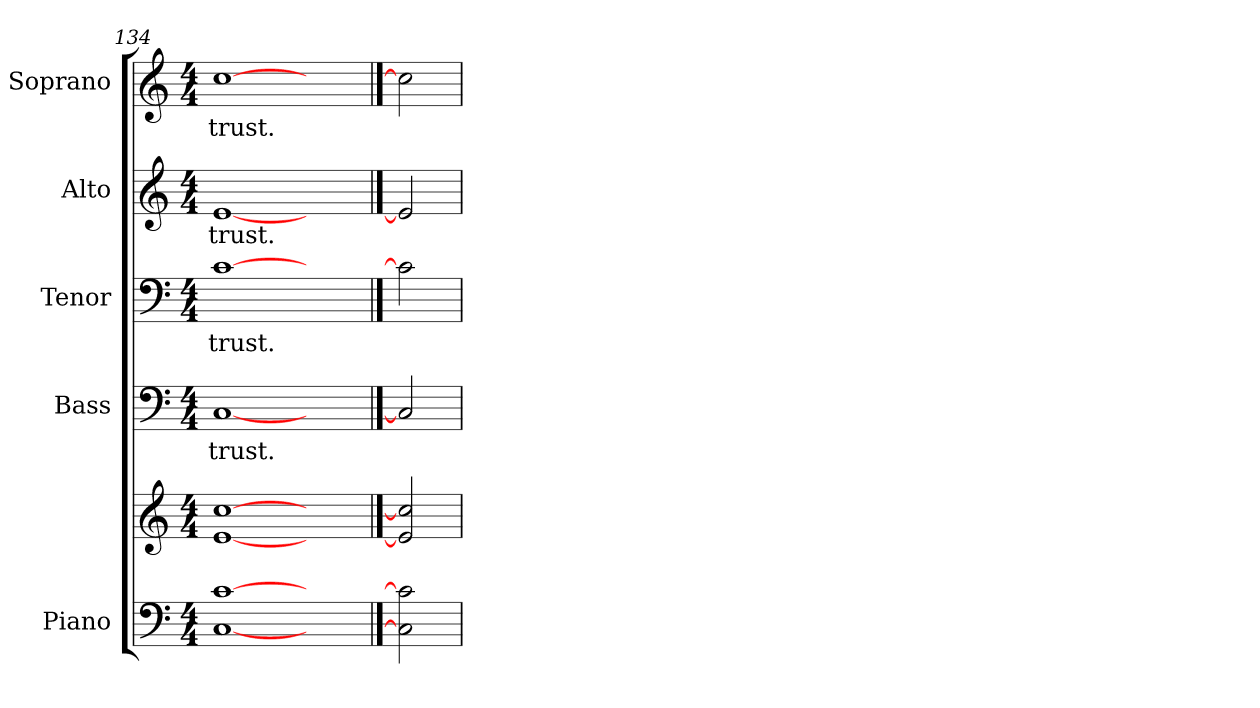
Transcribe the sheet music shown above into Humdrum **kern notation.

**kern	**kern	**kern	**text	**kern	**text	**kern	**text	**kern	**text
*part5	*part5	*part4	*part4	*part3	*part3	*part2	*part2	*part1	*part1
*staff6	*staff5	*staff4	*staff4	*staff3	*staff3	*staff2	*staff2	*staff1	*staff1
*I"Piano	*	*I"Bass	*	*I"Tenor	*	*I"Alto	*	*I"Soprano	*
*I'Pno.	*	*I'B.	*	*I'T.	*	*I'A.	*	*I'S.	*
*clefF4	*clefG2	*clefF4	*	*clefF4	*	*clefG2	*	*clefG2	*
*k[]	*k[]	*k[]	*	*k[]	*	*k[]	*	*k[]	*
*C:	*C:	*C:	*	*C:	*	*C:	*	*C:	*
*M4/4	*M4/4	*M4/4	*	*M4/4	*	*M4/4	*	*M4/4	*
=134	=134	=134	=134	=134	=134	=134	=134	=134	=134
!	!	!	!LO:LY:b:color=#000000	!	!	!	!	!	!
!	!	!	!	!	!LO:LY:b:color=#000000	!	!	!	!
!	!	!	!	!	!	!	!LO:LY:b:color=#000000	!	!
!	!	!	!	!	!	!	!	!	!LO:LY:b:color=#000000
[1Ci [1ci	[1ei [1cci	[1Ci	trust.	[1ci	trust.	[1ei	trust.	[1cci	trust.
2ryy	2ryy	2ryy	.	2ryy	.	2ryy	.	2ryy	.
==135	==135	==135	==135	==135	==135	==135	==135	==135	==135
2Ci] 2ci]	2ei] 2cci]	2Ci]	.	2ci]	.	2ei]	.	2cci]	.
=	=	=	=	=	=	=	=	=	=
*-	*-	*-	*-	*-	*-	*-	*-	*-	*-
